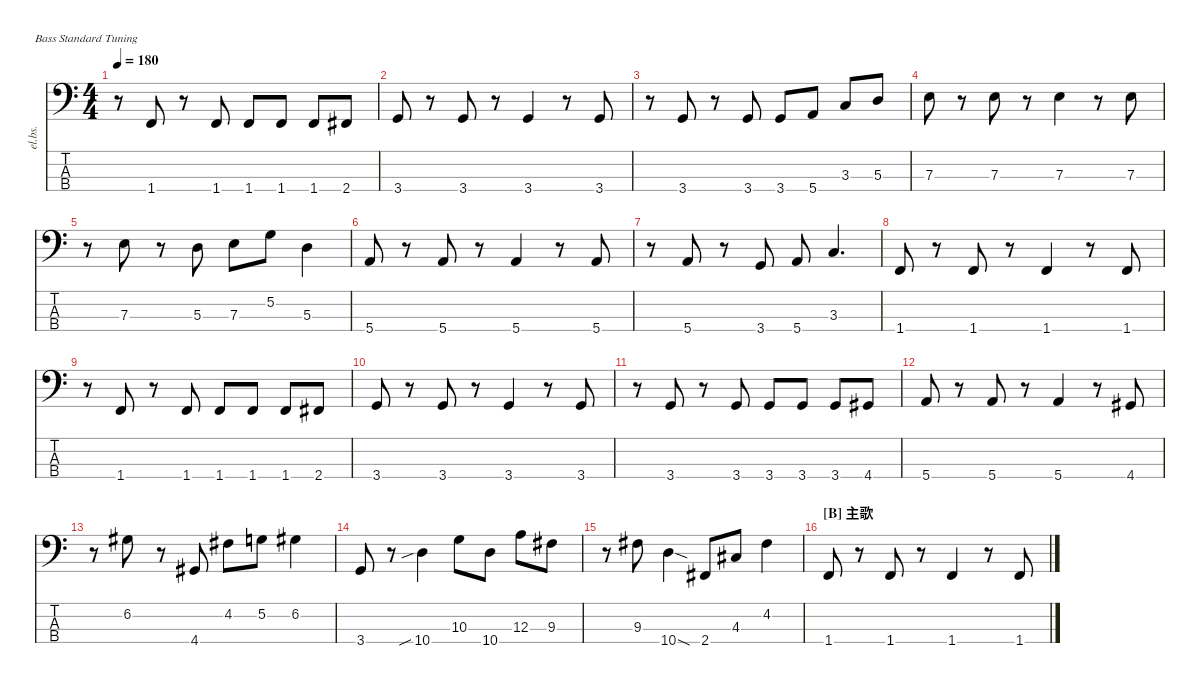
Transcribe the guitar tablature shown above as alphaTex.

\defaultSystemsLayout 4
\hideDynamics
\bracketExtendMode nobrackets
\otherSystemsTrackNameOrientation horizontal
\track ("Bass" "el.bs.") {instrument electricbassfinger}
\staff {score tabs}
\tuning (G2 D2 A1 E1)
\ts (4 4)
\tempo 180
\clef f4
\ks c
r.8{dy mf} 1.4.8 r.8 1.4.8 1.4.8 1.4.8 1.4.8 2.4.8 |
3.4.8 r.8 3.4.8 r.8 3.4.4 r.8 3.4.8 |
r.8 3.4.8 r.8 3.4.8 3.4.8 5.4.8 3.3.8 5.3.8 |
7.3.8 r.8 7.3.8 r.8 7.3.4 r.8 7.3.8 |
r.8 7.3.8 r.8 5.3.8 7.3.8 5.2.8 5.3.4 |
5.4.8 r.8 5.4.8 r.8 5.4.4 r.8 5.4.8 |
r.8 5.4.8 r.8 3.4.8 5.4.8 3.3.4{d} |
1.4.8 r.8 1.4.8 r.8 1.4.4 r.8 1.4.8 |
r.8 1.4.8 r.8 1.4.8 1.4.8 1.4.8 1.4.8 2.4.8 |
3.4.8 r.8 3.4.8 r.8 3.4.4 r.8 3.4.8 |
r.8 3.4.8 r.8 3.4.8 3.4.8 3.4.8 3.4.8 4.4.8 |
5.4.8 r.8 5.4.8 r.8 5.4.4 r.8 4.4.8 |
r.8 6.2.8 r.8 4.4.8 4.2.8 5.2.8 6.2.4 |
3.4.8 r.8 10.4{sib}.4 10.3.8 10.4.8 12.3.8 9.3.8 |
r.8 9.3.8 10.4{sod}.4 2.4.8 4.3.8 4.2.4 |
\section ("B" "主歌")
1.4.8 r.8 1.4.8 r.8 1.4.4 r.8 1.4.8
